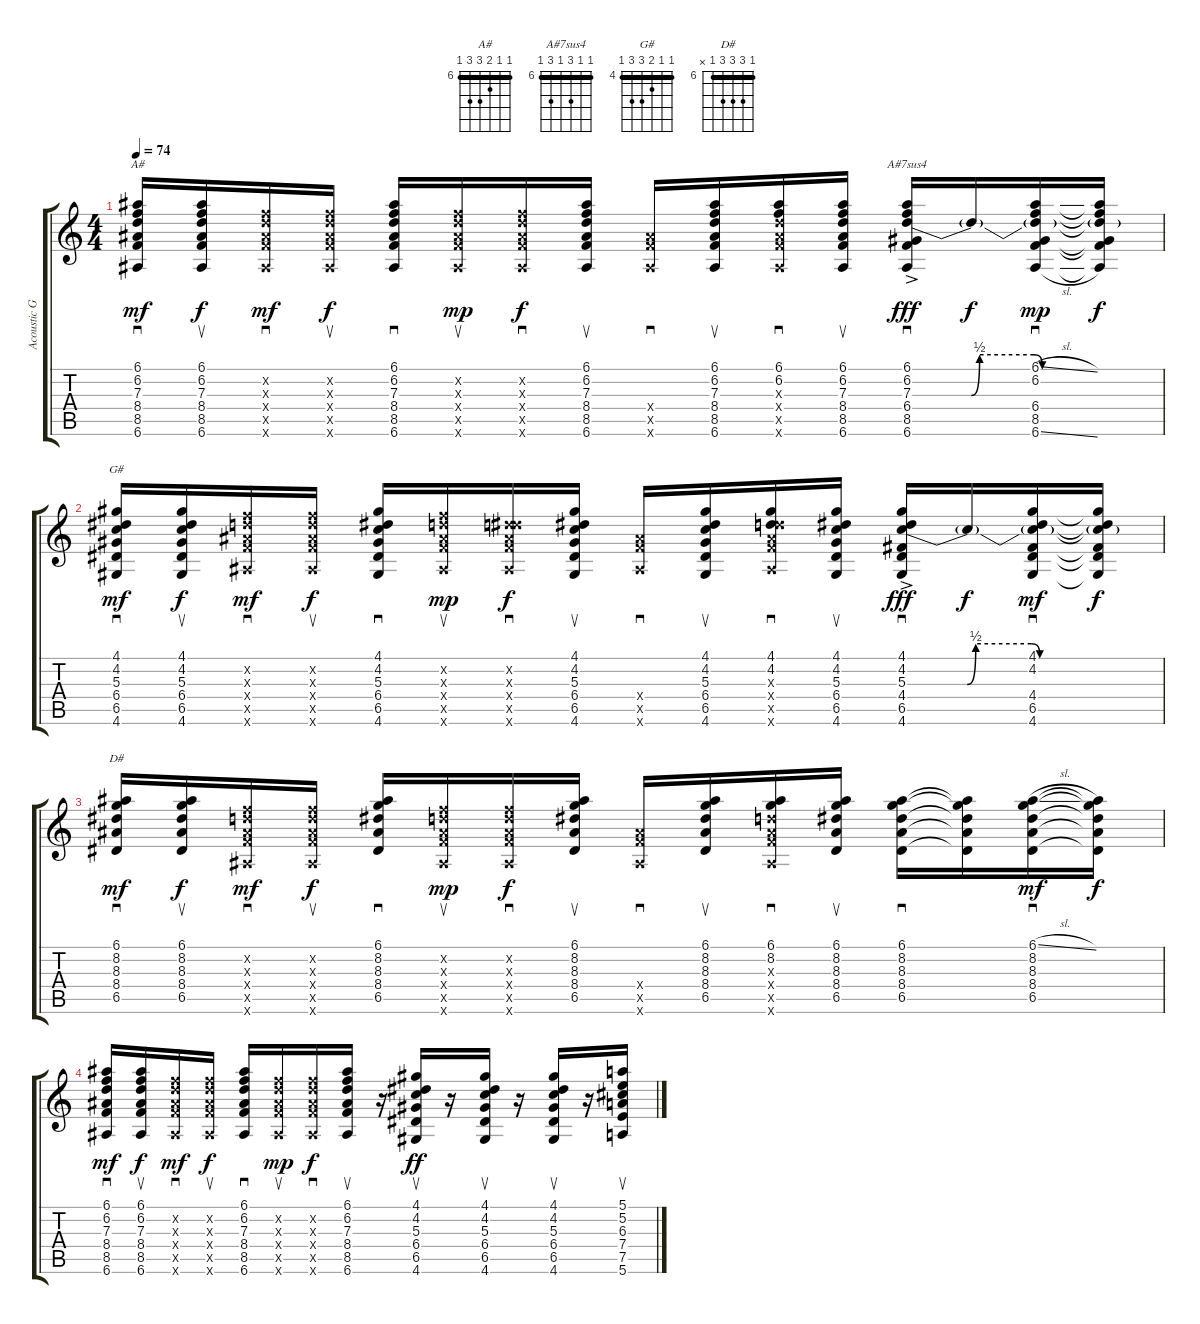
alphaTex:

\track ("Acoustic Guitar" "Acoustic G") {instrument acousticguitarsteel}
\staff {score tabs}
\tuning (E4 B3 G3 D3 A2 E2) {hide}
\chord ("A#" 6 6 7 8 8 6) {firstfret 6 barre 6}
\chord ("A#7sus4" 6 6 8 6 8 6) {firstfret 6 barre 6}
\chord ("G#" 4 4 5 6 6 4) {firstfret 4 barre 4}
\chord ("D#" 6 8 8 8 6 x) {firstfret 6 barre 6}
\ts (4 4)
\tempo 74
\clef g2
\ks c
(6.1 6.2 7.3 8.4 8.5 6.6).16{sd ch "A#" dy mf} (6.1 6.2 7.3 8.4 8.5 6.6).16{su dy f} (6.2{x} 7.3{x} 8.4{x} 8.5{x} 6.6{x}).16{sd dy mf} (6.2{x} 7.3{x} 8.4{x} 8.5{x} 6.6{x}).16{su dy f} (6.1 6.2 7.3 8.4 8.5 6.6).16{sd} (6.2{x} 7.3{x} 8.4{x} 8.5{x} 6.6{x}).16{su dy mp} (6.2{x} 7.3{x} 8.4{x} 8.5{x} 6.6{x}).16{sd dy f} (6.1 6.2 7.3 8.4 8.5 6.6).16{su} (8.4{x} 8.5{x} 6.6{x}).16{sd} (6.1 6.2 7.3 8.4 8.5 6.6).16{su} (6.1 6.2 7.3{x} 8.4{x} 8.5{x} 6.6{x}).16{sd} (6.1 6.2 7.3 8.4 8.5 6.6).16{su} (6.1 6.2 7.3{be (custom 0 0 14 0 16 2 29 2 31 0 45 0 60 0) ac} 6.4 8.5 6.6).16{sd ch "A#7sus4" dy fff} 7.3{t}.16{dy f} (6.1{sl} 6.2 7.3{t} 6.4 8.5 6.6{sl}).16{sd dy mp} (6.1{t} 6.2{t} 7.3{t} 6.4{t} 8.5{t} 6.6{t}).16{dy f} |
(4.1 4.2 5.3 6.4 6.5 4.6).16{sd ch "G#" dy mf} (4.1 4.2 5.3 6.4 6.5 4.6).16{su dy f} (6.2{x} 7.3{x} 8.4{x} 8.5{x} 6.6{x}).16{sd dy mf} (6.2{x} 7.3{x} 8.4{x} 8.5{x} 6.6{x}).16{su dy f} (4.1 4.2 5.3 6.4 6.5 4.6).16{sd} (6.2{x} 7.3{x} 8.4{x} 8.5{x} 6.6{x}).16{su dy mp} (4.2{x} 7.3{x} 8.4{x} 8.5{x} 6.6{x}).16{sd dy f} (4.1 4.2 5.3 6.4 6.5 4.6).16{su} (8.4{x} 8.5{x} 6.6{x}).16{sd} (4.1 4.2 5.3 6.4 6.5 4.6).16{su} (4.1 4.2 7.3{x} 8.4{x} 8.5{x} 6.6{x}).16{sd} (4.1 4.2 5.3 6.4 6.5 4.6).16{su} (4.1 4.2 5.3{be (custom 0 0 14 0 16 2 29 2 31 0 45 0 60 0) ac} 4.4 6.5 4.6).16{sd dy fff} 5.3{t}.16{dy f} (4.1 4.2 5.3{t} 4.4 6.5 4.6).16{sd dy mf} (4.1{t} 4.2{t} 5.3{t} 4.4{t} 6.5{t} 4.6{t}).16{dy f} |
(6.1 8.2 8.3 8.4 6.5).16{sd ch "D#" dy mf} (6.1 8.2 8.3 8.4 6.5).16{su dy f} (6.2{x} 7.3{x} 8.4{x} 8.5{x} 6.6{x}).16{sd dy mf} (6.2{x} 7.3{x} 8.4{x} 8.5{x} 6.6{x}).16{su dy f} (6.1 8.2 8.3 8.4 6.5).16{sd} (6.2{x} 7.3{x} 8.4{x} 8.5{x} 6.6{x}).16{su dy mp} (6.2{x} 7.3{x} 8.4{x} 8.5{x} 6.6{x}).16{sd dy f} (6.1 8.2 8.3 8.4 6.5).16{su} (8.4{x} 8.5{x} 6.6{x}).16{sd} (6.1 8.2 8.3 8.4 6.5).16{su} (6.1 8.2 7.3{x} 8.4{x} 8.5{x} 6.6{x}).16{sd} (6.1 8.2 8.3 8.4 6.5).16{su} (6.1 8.2 8.3 8.4 6.5).16{sd} (6.1{t} 8.2{t} 8.3{t} 8.4{t} 6.5{t}).16 (6.1{sl} 8.2 8.3 8.4 6.5).16{sd dy mf} (6.1{t} 8.2{t} 8.3{t} 8.4{t} 6.5{t}).16{dy f} |
(6.1 6.2 7.3 8.4 8.5 6.6).16{sd dy mf} (6.1 6.2 7.3 8.4 8.5 6.6).16{su dy f} (6.2{x} 7.3{x} 8.4{x} 8.5{x} 6.6{x}).16{sd dy mf} (6.2{x} 7.3{x} 8.4{x} 8.5{x} 6.6{x}).16{su dy f} (6.1 6.2 7.3 8.4 8.5 6.6).16{sd} (6.2{x} 7.3{x} 8.4{x} 8.5{x} 6.6{x}).16{su dy mp} (6.2{x} 7.3{x} 8.4{x} 8.5{x} 6.6{x}).16{sd dy f} (6.1 6.2 7.3 8.4 8.5 6.6).16{su} r.16 (4.1 4.2 5.3 6.4 6.5 4.6).16{su dy ff} r.16 (4.1 4.2 5.3 6.4 6.5 4.6).16{su} r.16 (4.1 4.2 5.3 6.4 6.5 4.6).16{su} r.16 (5.1 5.2 6.3 7.4 7.5 5.6).16{su}
